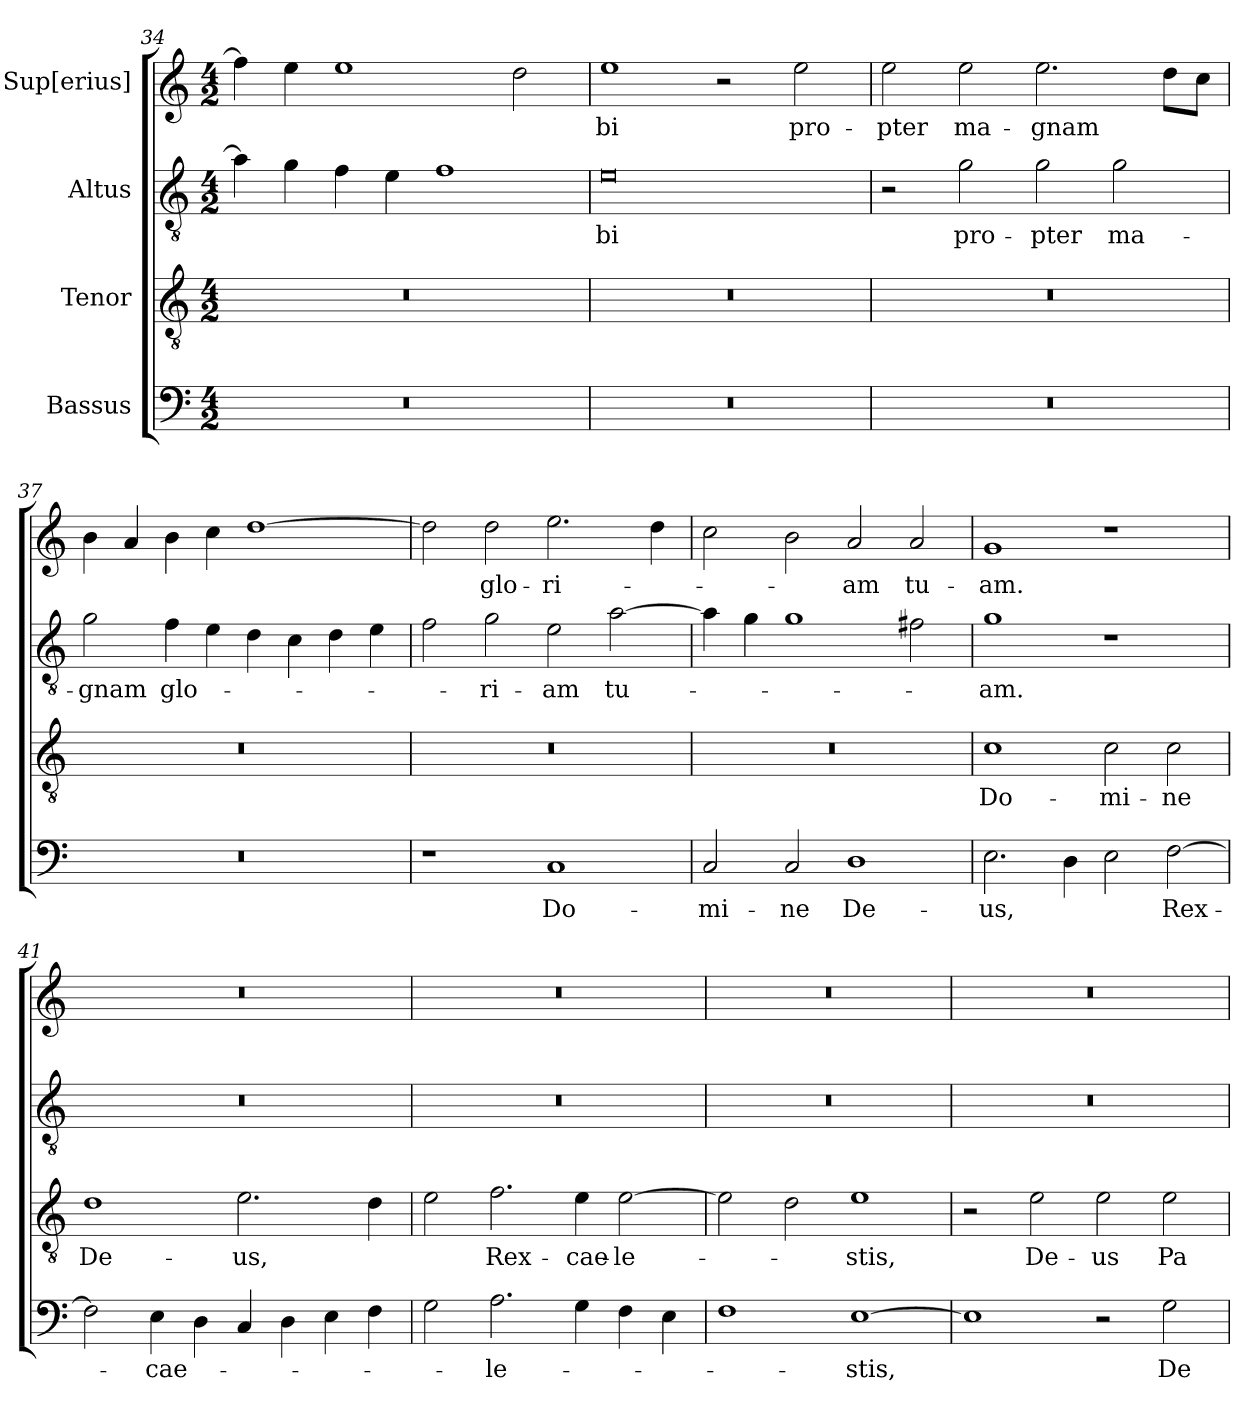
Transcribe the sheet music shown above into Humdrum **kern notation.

**kern	**text	**kern	**text	**kern	**text	**kern	**text
*part4	*part4	*part3	*part3	*part2	*part2	*part1	*part1
*staff4	*staff4	*staff3	*staff3	*staff2	*staff2	*staff1	*staff1
*I"Bassus	*	*I"Tenor	*	*I"Altus	*	*I"Sup[erius]	*
*clefF4	*	*clefGv2	*	*clefGv2	*	*clefG2	*
*k[]	*	*k[]	*	*k[]	*	*k[]	*
*M4/2	*	*M4/2	*	*M4/2	*	*M4/2	*
=34	=34	=34	=34	=34	=34	=34	=34
0r	.	0r	.	4a\]	.	4ff\]	.
.	.	.	.	4g\	.	4ee\	.
.	.	.	.	4f\	.	1ee\	.
.	.	.	.	4e\	.	.	.
.	.	.	.	1f\	.	.	.
.	.	.	.	.	.	2dd\	.
=35	=35	=35	=35	=35	=35	=35	=35
0r	.	0r	.	0e\	-bi	1ee\	-bi
.	.	.	.	.	.	2r	.
.	.	.	.	.	.	2ee\	pro-
=36	=36	=36	=36	=36	=36	=36	=36
0r	.	0r	.	2r	.	2ee\	-pter
.	.	.	.	2g\	pro-	2ee\	ma-
.	.	.	.	2g\	-pter	2.ee\	-gnam
.	.	.	.	2g\	ma-	.	.
.	.	.	.	.	.	8dd\L	.
.	.	.	.	.	.	8cc\J	.
=37	=37	=37	=37	=37	=37	=37	=37
0r	.	0r	.	2g\	-gnam	4b\	.
.	.	.	.	.	.	4a/	.
.	.	.	.	4f\	glo-	4b\	.
.	.	.	.	4e\	.	4cc\	.
.	.	.	.	4d\	.	[1dd\	.
.	.	.	.	4c\	.	.	.
.	.	.	.	4d\	.	.	.
.	.	.	.	4e\	.	.	.
=38	=38	=38	=38	=38	=38	=38	=38
1r	.	0r	.	2f\	.	2dd\]	.
.	.	.	.	2g\	-ri-	2dd\	glo-
1C/	Do-	.	.	2e\	-am	2.ee\	-ri-
.	.	.	.	[2a\	tu-	.	.
.	.	.	.	.	.	4dd\	.
=39	=39	=39	=39	=39	=39	=39	=39
2C/	-mi-	0r	.	4a\]	.	2cc\	.
.	.	.	.	4g\	.	.	.
2C/	-ne	.	.	1g\	.	2b\	.
1D\	De-	.	.	.	.	2a/	-am
.	.	.	.	2f#X\	.	2a/	tu-
=40	=40	=40	=40	=40	=40	=40	=40
2.E\	-us,	1c\	Do-	1g\	-am.	1g/	-am.
4D\	.	.	.	.	.	.	.
2E\	.	2c\	-mi-	1r	.	1r	.
[2F\	Rex-	2c\	-ne	.	.	.	.
=41	=41	=41	=41	=41	=41	=41	=41
2F\]	.	1d\	De-	0r	.	0r	.
4E\	cae-	.	.	.	.	.	.
4D\	.	.	.	.	.	.	.
4C/	.	2.e\	-us,	.	.	.	.
4D\	.	.	.	.	.	.	.
4E\	.	.	.	.	.	.	.
4F\	.	4d\	.	.	.	.	.
=42	=42	=42	=42	=42	=42	=42	=42
2G\	.	2e\	.	0r	.	0r	.
2.A\	-le-	2.f\	Rex-	.	.	.	.
4G\	.	4e\	cae-	.	.	.	.
4F\	.	[2e\	-le-	.	.	.	.
4E\	.	.	.	.	.	.	.
=43	=43	=43	=43	=43	=43	=43	=43
1F\	.	2e\]	.	0r	.	0r	.
.	.	2d\	.	.	.	.	.
[1E\	-stis,	1e\	-stis,	.	.	.	.
=44	=44	=44	=44	=44	=44	=44	=44
1E\]	.	2r	.	0r	.	0r	.
.	.	2e\	De-	.	.	.	.
2r	.	2e\	-us	.	.	.	.
2G\	De-	2e\	Pa-	.	.	.	.
=	=	=	=	=	=	=	=
*-	*-	*-	*-	*-	*-	*-	*-
